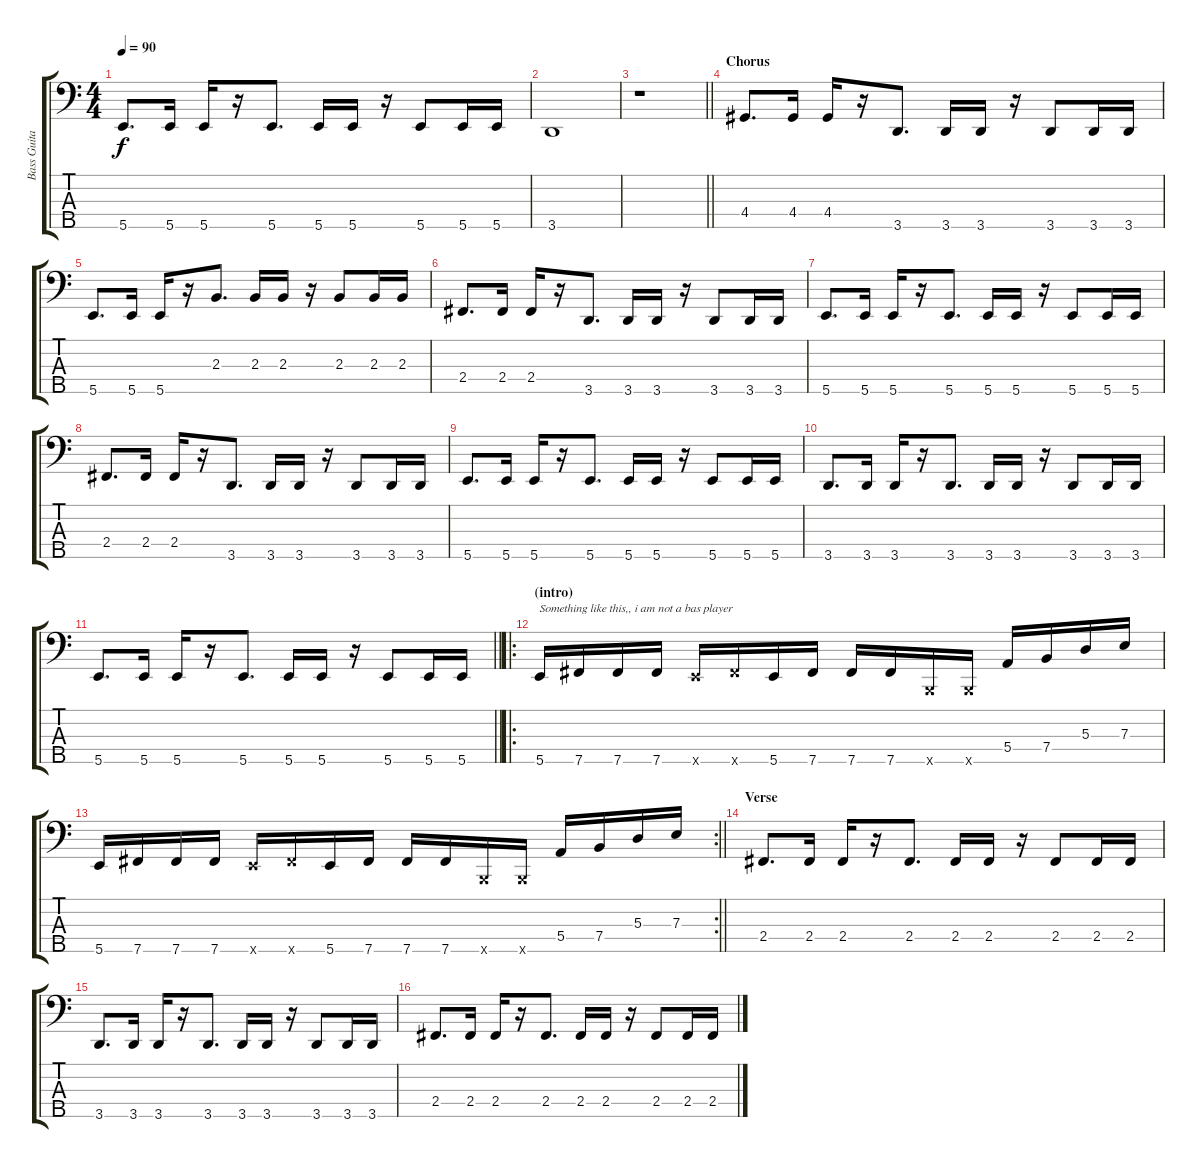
\track ("Bass Guitar" "Bass Guita") {instrument electricbassfinger}
\staff {score tabs}
\tuning (G2 D2 A1 E1 B0) {hide}
\ts (4 4)
\tempo 90
\clef f4
\ks c
5.5.8{d dy f} 5.5.16 5.5.16 r.16 5.5.8{d} 5.5.16 5.5.16 r.16 5.5.8 5.5.16 5.5.16 |
3.5.1 |
\barLineRight lightlight
r.1 |
\section ("" "Chorus")
4.4.8{d} 4.4.16 4.4.16 r.16 3.5.8{d} 3.5.16 3.5.16 r.16 3.5.8 3.5.16 3.5.16 |
5.5.8{d} 5.5.16 5.5.16 r.16 2.3.8{d} 2.3.16 2.3.16 r.16 2.3.8 2.3.16 2.3.16 |
2.4.8{d} 2.4.16 2.4.16 r.16 3.5.8{d} 3.5.16 3.5.16 r.16 3.5.8 3.5.16 3.5.16 |
5.5.8{d} 5.5.16 5.5.16 r.16 5.5.8{d} 5.5.16 5.5.16 r.16 5.5.8 5.5.16 5.5.16 |
2.4.8{d} 2.4.16 2.4.16 r.16 3.5.8{d} 3.5.16 3.5.16 r.16 3.5.8 3.5.16 3.5.16 |
5.5.8{d} 5.5.16 5.5.16 r.16 5.5.8{d} 5.5.16 5.5.16 r.16 5.5.8 5.5.16 5.5.16 |
3.5.8{d} 3.5.16 3.5.16 r.16 3.5.8{d} 3.5.16 3.5.16 r.16 3.5.8 3.5.16 3.5.16 |
\barLineRight lightlight
5.5.8{d} 5.5.16 5.5.16 r.16 5.5.8{d} 5.5.16 5.5.16 r.16 5.5.8 5.5.16 5.5.16 |
\ro
\section ("" "(intro)")
5.5.16{txt "Something like this,, i am not a bas player "} 7.5.16 7.5.16 7.5.16 5.5{x}.16 7.5{x}.16 5.5.16 7.5.16 7.5.16 7.5.16 0.5{x}.16 0.5{x}.16 5.4.16 7.4.16 5.3.16 7.3.16 |
\rc 2
\barLineRight lightlight
5.5.16 7.5.16 7.5.16 7.5.16 5.5{x}.16 7.5{x}.16 5.5.16 7.5.16 7.5.16 7.5.16 0.5{x}.16 0.5{x}.16 5.4.16 7.4.16 5.3.16 7.3.16 |
\section ("" "Verse")
2.4.8{d} 2.4.16 2.4.16 r.16 2.4.8{d} 2.4.16 2.4.16 r.16 2.4.8 2.4.16 2.4.16 |
3.5.8{d} 3.5.16 3.5.16 r.16 3.5.8{d} 3.5.16 3.5.16 r.16 3.5.8 3.5.16 3.5.16 |
2.4.8{d} 2.4.16 2.4.16 r.16 2.4.8{d} 2.4.16 2.4.16 r.16 2.4.8 2.4.16 2.4.16
